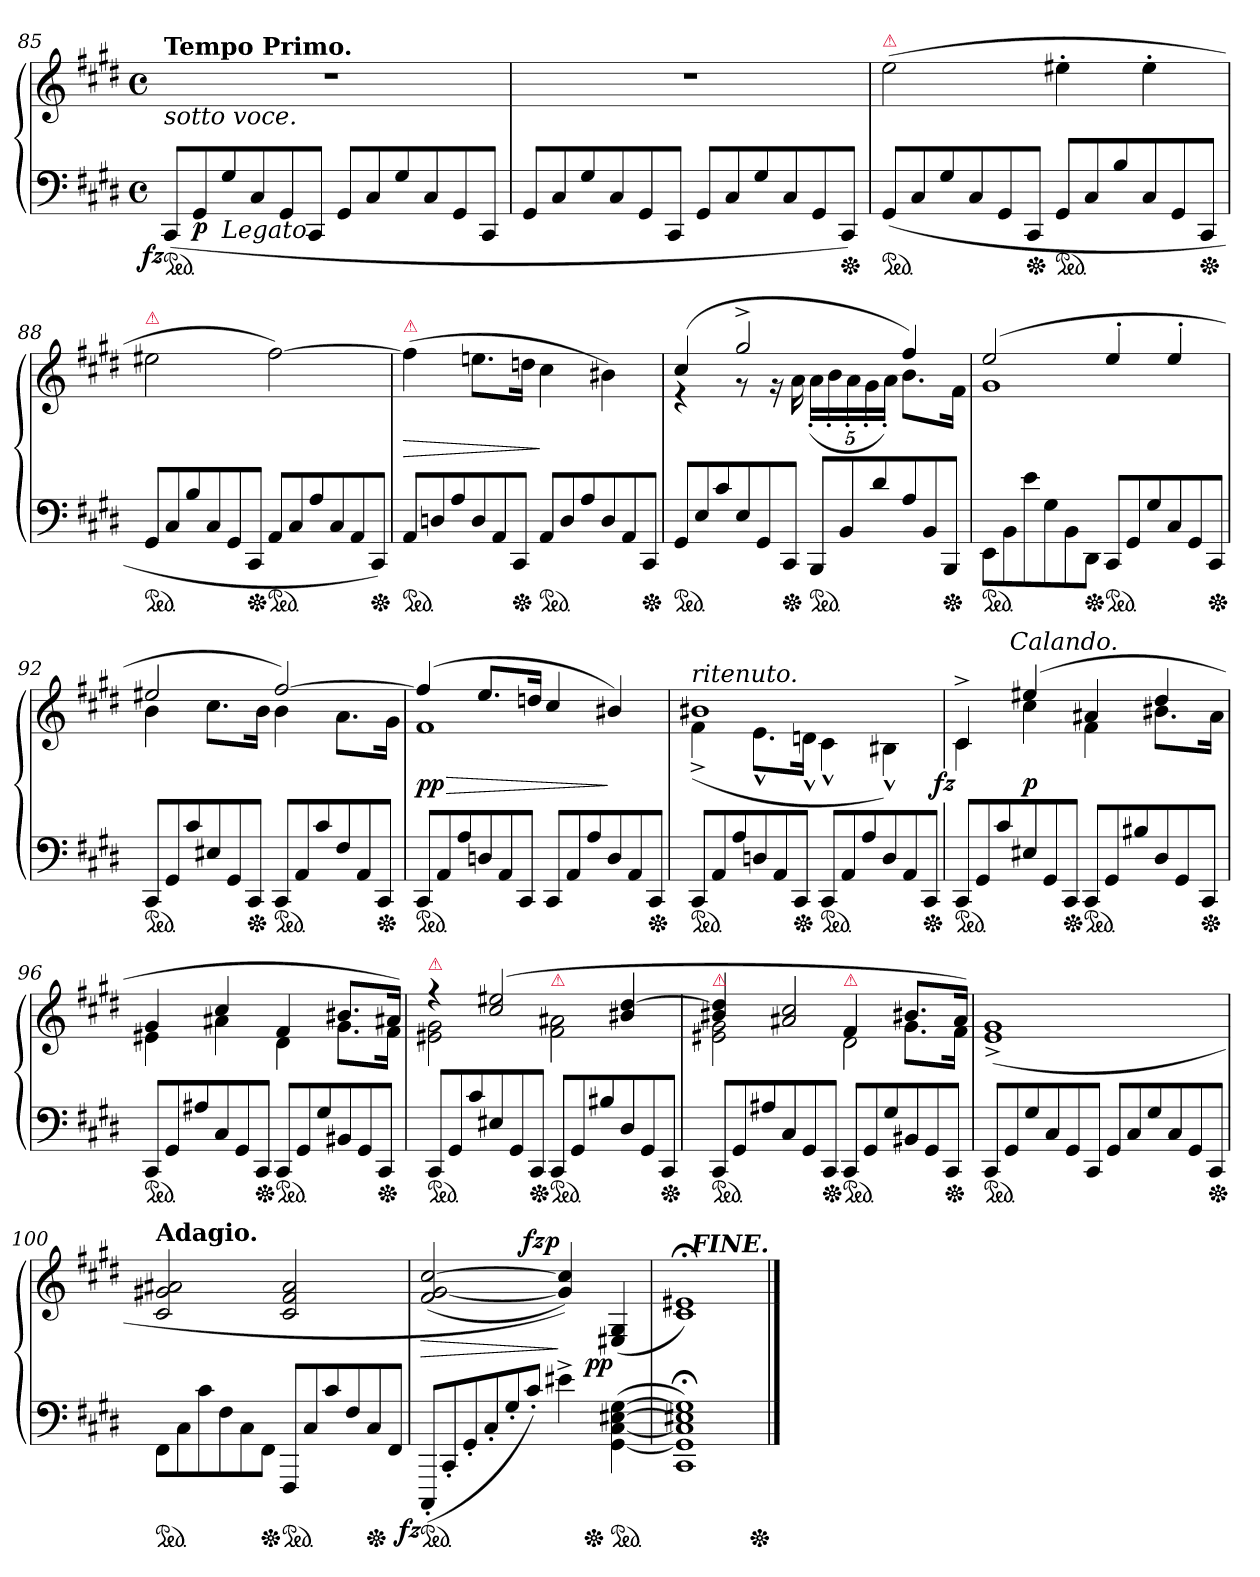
**kern	**kern	**dynam
*part1	*part1	*part1
*staff2	*staff1	*staff1/2
*clefF4	*clefG2	*
*k[f#c#g#d#]	*k[f#c#g#d#]	*
*M4/4	*M4/4	*
*met(c)	*met(c)	*
*Xtuplet	*	*
=85	=85	=85
!	!LO:TX:a:B:t=Tempo Primo.	!
!	!LO:TX:b:i:t=sotto voce.	!
!	!	!LO:DY:b=2:rj
*ped	*	*
(<12CC#L	1r	fz
!	!	!LO:DY:b=2
12GG#	.	p
!LO:TX:b:i:t=Legato.	!	!
12G#	.	.
12C#	.	.
12GG#	.	.
12CC#J	.	.
12GG#L	.	.
12C#	.	.
12G#	.	.
12C#	.	.
12GG#	.	.
12CC#J	.	.
=86	=86	=86
12GG#L	1rdd	.
12C#	.	.
12G#	.	.
12C#	.	.
12GG#	.	.
12CC#J	.	.
12GG#L	.	.
12C#	.	.
12G#	.	.
12C#	.	.
12GG#	.	.
*Xped	*	*
12CC#J)	.	.
=87	=87	=87
!	!LO:TX:a:color=crimson:t=⚠	!
*ped	*	*
(>12GG#L	(>2ee	.
12C#	.	.
12G#	.	.
12C#	.	.
12GG#	.	.
*Xped	*	*
12CC#J	.	.
*ped	*	*
12GG#L	4ee#X'>	.
12C#	.	.
12B	.	.
12C#	4ee#'>	.
12GG#	.	.
*Xped	*	*
12CC#J	.	.
=88	=88	=88
!	!LO:TX:a:color=crimson:t=⚠	!
*ped	*	*
12GG#L	2ee#X	.
12C#	.	.
12B	.	.
12C#	.	.
12GG#	.	.
*Xped	*	*
12CC#J	.	.
*ped	*	*
12AAL	[2ff#)	.
12C#	.	.
12A	.	.
12C#	.	.
12AA	.	.
*Xped	*	*
12CC#J)	.	.
=89	=89	=89
!	!LO:TX:a:color=crimson:t=⚠	!
*ped	*	*
12AAL	(>4ff#]	>
12Dn	.	.
12A	.	.
12D	8.eenL	.
12AA	.	.
*Xped	*	*
12CC#J	.	.
.	16ddnJk	.
*ped	*	*
12AAL	4cc#	]
12D	.	.
12A	.	.
12D	4b#X)	.
12AA	.	.
*Xped	*	*
12CC#J	.	.
=90	=90	=90
*	*^	*
*ped	*	*	*
12GG#L	(>4cc#	4r	.
12E	.	.	.
12c#	.	.	.
12E	2gg#^>	8rg	.
12GG#	.	.	.
.	.	16r	.
*Xped	*	*	*
12CC#J	.	.	.
.	.	16a	.
*ped	*	*	*
12BBBL	.	(>20a'>LL	.
.	.	20b'>	.
12BB	.	.	.
.	.	20a'>	.
.	.	20g#'>	.
12d#	.	.	.
.	.	20a'>JJ)	.
12A	4ff#)	8.bL	.
12BB	.	.	.
*Xped	*	*	*
12BBBJ	.	.	.
.	.	16f#Jk	.
=91	=91	=91	=91
*ped	*	*	*
12EEL	(>2ee	1g#	.
12BB	.	.	.
12e	.	.	.
12G#	.	.	.
12BB	.	.	.
*Xped	*	*	*
12DD#J	.	.	.
*ped	*	*	*
12CC#L	4ee'<	.	.
12GG#	.	.	.
12G#	.	.	.
12C#	4ee'<	.	.
12GG#	.	.	.
*Xped	*	*	*
12CC#J	.	.	.
=92	=92	=92	=92
*ped	*	*	*
12CC#L	2ee#X	4b	.
12GG#	.	.	.
12c#	.	.	.
12E#X	.	8.cc#L	.
12GG#	.	.	.
*Xped	*	*	*
12CC#J	.	.	.
.	.	16bJk	.
*ped	*	*	*
12CC#L	[2ff#)	4b	.
12AA	.	.	.
12c#	.	.	.
12F#	.	8.aL	.
12AA	.	.	.
*Xped	*	*	*
12CC#J	.	.	.
.	.	16g#Jk	.
=93	=93	=93	=93
*ped	*	*	*
12CC#L	(>4ff#]	1f#	> pp
12AA	.	.	.
12A	.	.	.
12Dn	8.eeL	.	.
12AA	.	.	.
12CC#J	.	.	.
.	16ddnJk	.	.
12CC#L	4cc#	.	.
12AA	.	.	.
12A	.	.	.
12D	4b#X)	.	]
12AA	.	.	.
*Xped	*	*	*
12CC#J	.	.	.
=94	=94	=94	=94
!	!LO:TX:a:i:t=ritenuto.	!	!
!LO:TX:a:i:t=con Duolo.	!	!	!
*ped	*	*	*
12CC#L	1b#X	(>4f#^<	.
12AA	.	.	.
12A	.	.	.
12Dn	.	8.e^^>L	.
12AA	.	.	.
*Xped	*	*	*
12CC#J	.	.	.
.	.	16dn^^>Jk	.
*ped	*	*	*
12CC#L	.	4c#^^>	.
12AA	.	.	.
12A	.	.	.
12D	.	4B#X^^>)	.
12AA	.	.	.
*Xped	*	*	*
12CC#J	.	.	.
=95	=95	=95	=95
!	!	!	!LO:DY:rj
*	*	*^	*
*ped	*	*	*	*
12CC#L	4c#^>	4c#	6ryy	fz
12GG#	.	.	.	.
12c#	.	.	24ryy	.
!	!	!	!LO:TX:a:i:t=Calando.	!
.	.	.	3%2ryy	.
12E#X	(>4ee#X	4cc#	.	p
12GG#	.	.	.	.
*Xped	*	*	*	*
12CC#J	.	.	.	.
*ped	*	*	*	*
12CC#L	4a#X	4f#	.	.
12GG#	.	.	.	.
12B#X	.	.	.	.
12D#	4dd#	8.b#XL	.	.
12GG#	.	.	.	.
.	.	.	12.ryy	.
*Xped	*	*	*	*
12CC#J	.	.	.	.
.	.	16a#Jk	.	.
*	*	*v	*v	*
=96	=96	=96	=96
*ped	*	*	*
12CC#L	4g#	4e#X	.
12GG#	.	.	.
12A#X	.	.	.
12C#	4cc#	4a#X	.
12GG#	.	.	.
*Xped	*	*	*
12CC#J	.	.	.
*ped	*	*	*
12CC#L	4f#	4d#	.
12GG#	.	.	.
12G#	.	.	.
12BB#X	8.b#XL	8.g#L	.
12GG#	.	.	.
*Xped	*	*	*
12CC#J	.	.	.
.	16a#XJk)	16f#Jk	.
=97	=97	=97	=97
!	!LO:TX:a:color=crimson:t=⚠	!	!
!LO:TX:a:i:t=Rallentando.	!	!	!
*ped	*	*	*
12CC#L	4rff	2e#X 2g#	.
12GG#	.	.	.
12c#	.	.	.
12E#X	(>2cc# 2ee#X	.	.
12GG#	.	.	.
*Xped	*	*	*
12CC#J	.	.	.
!	!	!LO:TX:a:color=crimson:t=⚠	!
*ped	*	*	*
12CC#L	.	2f# 2a#X	.
12GG#	.	.	.
12B#X	.	.	.
12D#	4b#X [4dd#	.	.
12GG#	.	.	.
*Xped	*	*	*
12CC#J	.	.	.
=98	=98	=98	=98
*	*	*^	*
!	!LO:TX:a:color=crimson:t=⚠	!	!	!
*ped	*	*	*	*
12CC#L	4b#X 4dd#]	2e#X 2g#	2ryy	.
12GG#	.	.	.	.
12A#X	.	.	.	.
12C#	2a#X 2cc#	.	.	.
12GG#	.	.	.	.
*Xped	*	*	*	*
12CC#J	.	.	.	.
!	!	!LO:TX:a:color=crimson:t=⚠	!	!
*ped	*	*	*	*
12CC#L	.	4f#/	2d#\	.
12GG#	.	.	.	.
12G#	.	.	.	.
12BB#X	8.b#XL	8.g#L	.	.
12GG#	.	.	.	.
*Xped	*	*	*	*
12CC#J	.	.	.	.
.	16a#Jk)	16f#Jk	.	.
*	*v	*v	*v	*
=99	=99	=99
*ped	*	*
12CC#L	(>1e^> 1g#^>	.
12GG#	.	.
12G#	.	.
12C#	.	.
12GG#	.	.
12CC#J	.	.
12GG#L	.	.
12C#	.	.
12G#	.	.
12C#	.	.
12GG#	.	.
*Xped	*	*
12CC#J	.	.
=100	=100	=100
!	!LO:TX:a:B:t=Adagio.	!
*ped	*	*
12FF#L	2c# 2g#X 2a#X	.
12C#	.	.
12c#	.	.
12F#	.	.
12C#	.	.
*Xped	*	*
12FF#J	.	.
*ped	*	*
12FFF#L	2c# 2f# 2a#	.
12C#	.	.
12c#	.	.
12F#	.	.
*Xped	*	*
12C#	.	.
12FF#J	.	.
=101	=101	=101
!	!	!LO:DY:n=1:b=2:rj
*ped	*	*
*	*^	*
(<12CCC#'<L	(2f# [2g# [2cc#	2ryy	> fz
12CC#'<	.	.	.
12GG#'<	.	.	.
12C#'<	.	.	.
12G#'<	.	.	.
12c#'<J)	.	.	.
!	!	!	!LO:DY:n=2:rj
!	!	!	!LO:DY:n=3:a:rj
4e#X^<\	4g#] 4cc#]))	8ryy	] fz p
*Xped	*	*	*
.	.	4.ryy	.
!	!	!	!LO:DY:n=4:rj
*ped	*	*	*
(<[4GG#\ [4C#\ [4E#X\ [4G#\	(>4E#X/ 4G#/	.	pp
*	*v	*v	*
=102	=102	=102
1CC#;< 1GG#];< 1C#];< 1E#X];< 1G#];<)	1c#;< 1e#X;<)	.
!	!LO:TX:a:Bi:t=FINE.	!
*Xped	*	*
==	==	==
*-	*-	*-
